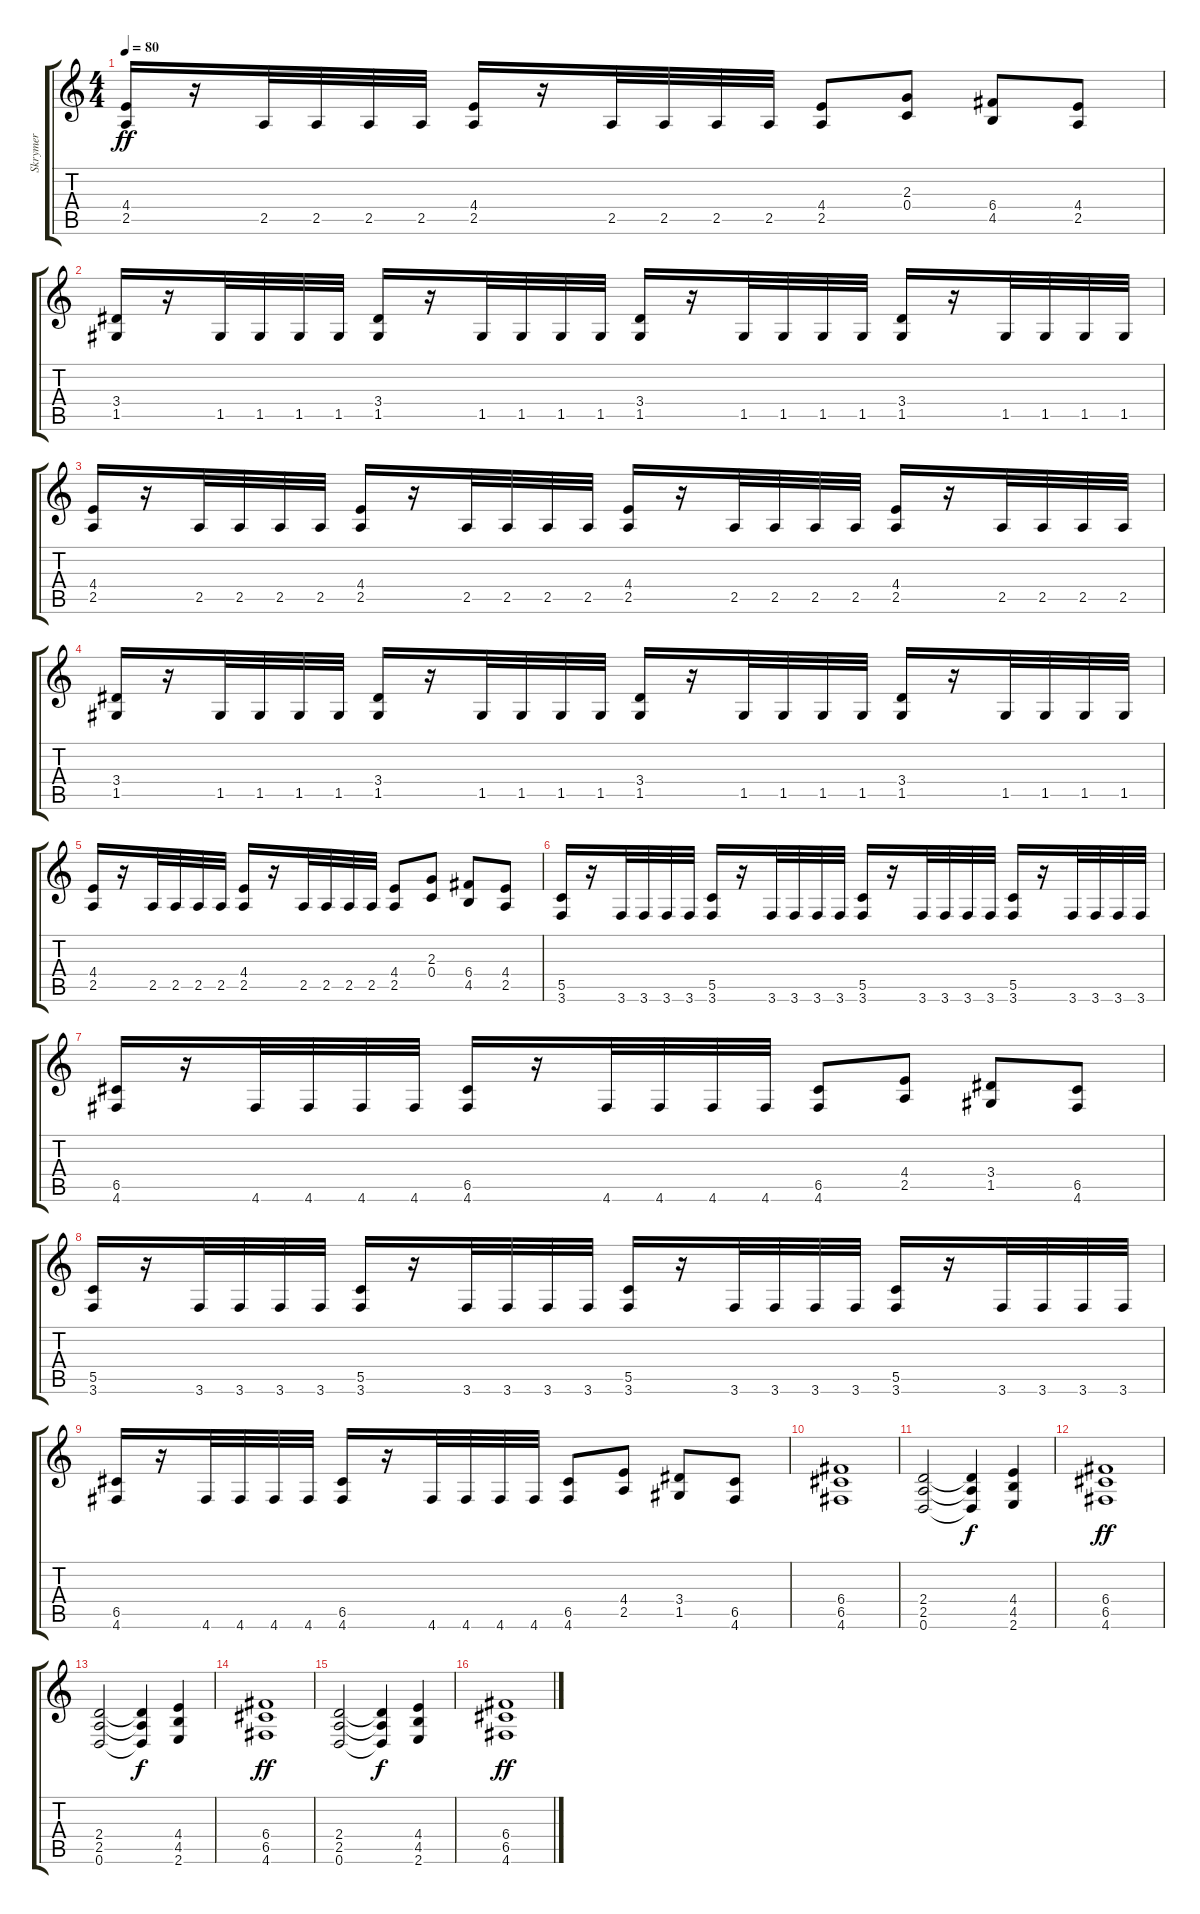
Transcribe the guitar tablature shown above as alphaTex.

\track ("Skrymer" "Skrymer") {instrument distortionguitar}
\staff {score tabs}
\tuning (D4 A3 F3 C3 G2 D2) {hide}
\ts (4 4)
\tempo 80
\clef g2
\ks c
(4.4 2.5).16{dy ff} r.16 2.5.32 2.5.32 2.5.32 2.5.32 (4.4 2.5).16 r.16 2.5.32 2.5.32 2.5.32 2.5.32 (4.4 2.5).8 (2.3 0.4).8 (6.4 4.5).8 (4.4 2.5).8 |
(3.4 1.5).16 r.16 1.5.32 1.5.32 1.5.32 1.5.32 (3.4 1.5).16 r.16 1.5.32 1.5.32 1.5.32 1.5.32 (3.4 1.5).16 r.16 1.5.32 1.5.32 1.5.32 1.5.32 (3.4 1.5).16 r.16 1.5.32 1.5.32 1.5.32 1.5.32 |
(4.4 2.5).16 r.16 2.5.32 2.5.32 2.5.32 2.5.32 (4.4 2.5).16 r.16 2.5.32 2.5.32 2.5.32 2.5.32 (4.4 2.5).16 r.16 2.5.32 2.5.32 2.5.32 2.5.32 (4.4 2.5).16 r.16 2.5.32 2.5.32 2.5.32 2.5.32 |
(3.4 1.5).16 r.16 1.5.32 1.5.32 1.5.32 1.5.32 (3.4 1.5).16 r.16 1.5.32 1.5.32 1.5.32 1.5.32 (3.4 1.5).16 r.16 1.5.32 1.5.32 1.5.32 1.5.32 (3.4 1.5).16 r.16 1.5.32 1.5.32 1.5.32 1.5.32 |
(4.4 2.5).16 r.16 2.5.32 2.5.32 2.5.32 2.5.32 (4.4 2.5).16 r.16 2.5.32 2.5.32 2.5.32 2.5.32 (4.4 2.5).8 (2.3 0.4).8 (6.4 4.5).8 (4.4 2.5).8 |
(5.5 3.6).16 r.16 3.6.32 3.6.32 3.6.32 3.6.32 (5.5 3.6).16 r.16 3.6.32 3.6.32 3.6.32 3.6.32 (5.5 3.6).16 r.16 3.6.32 3.6.32 3.6.32 3.6.32 (5.5 3.6).16 r.16 3.6.32 3.6.32 3.6.32 3.6.32 |
(6.5 4.6).16 r.16 4.6.32 4.6.32 4.6.32 4.6.32 (6.5 4.6).16 r.16 4.6.32 4.6.32 4.6.32 4.6.32 (6.5 4.6).8 (4.4 2.5).8 (3.4 1.5).8 (6.5 4.6).8 |
(5.5 3.6).16 r.16 3.6.32 3.6.32 3.6.32 3.6.32 (5.5 3.6).16 r.16 3.6.32 3.6.32 3.6.32 3.6.32 (5.5 3.6).16 r.16 3.6.32 3.6.32 3.6.32 3.6.32 (5.5 3.6).16 r.16 3.6.32 3.6.32 3.6.32 3.6.32 |
(6.5 4.6).16 r.16 4.6.32 4.6.32 4.6.32 4.6.32 (6.5 4.6).16 r.16 4.6.32 4.6.32 4.6.32 4.6.32 (6.5 4.6).8 (4.4 2.5).8 (3.4 1.5).8 (6.5 4.6).8 |
(6.4 6.5 4.6).1 |
(2.4 2.5 0.6).2 (2.4{t} 2.5{t} 0.6{t}).4{dy f} (4.4 4.5 2.6).4 |
(6.4 6.5 4.6).1{dy ff} |
(2.4 2.5 0.6).2 (2.4{t} 2.5{t} 0.6{t}).4{dy f} (4.4 4.5 2.6).4 |
(6.4 6.5 4.6).1{dy ff} |
(2.4 2.5 0.6).2 (2.4{t} 2.5{t} 0.6{t}).4{dy f} (4.4 4.5 2.6).4 |
(6.4 6.5 4.6).1{dy ff}
